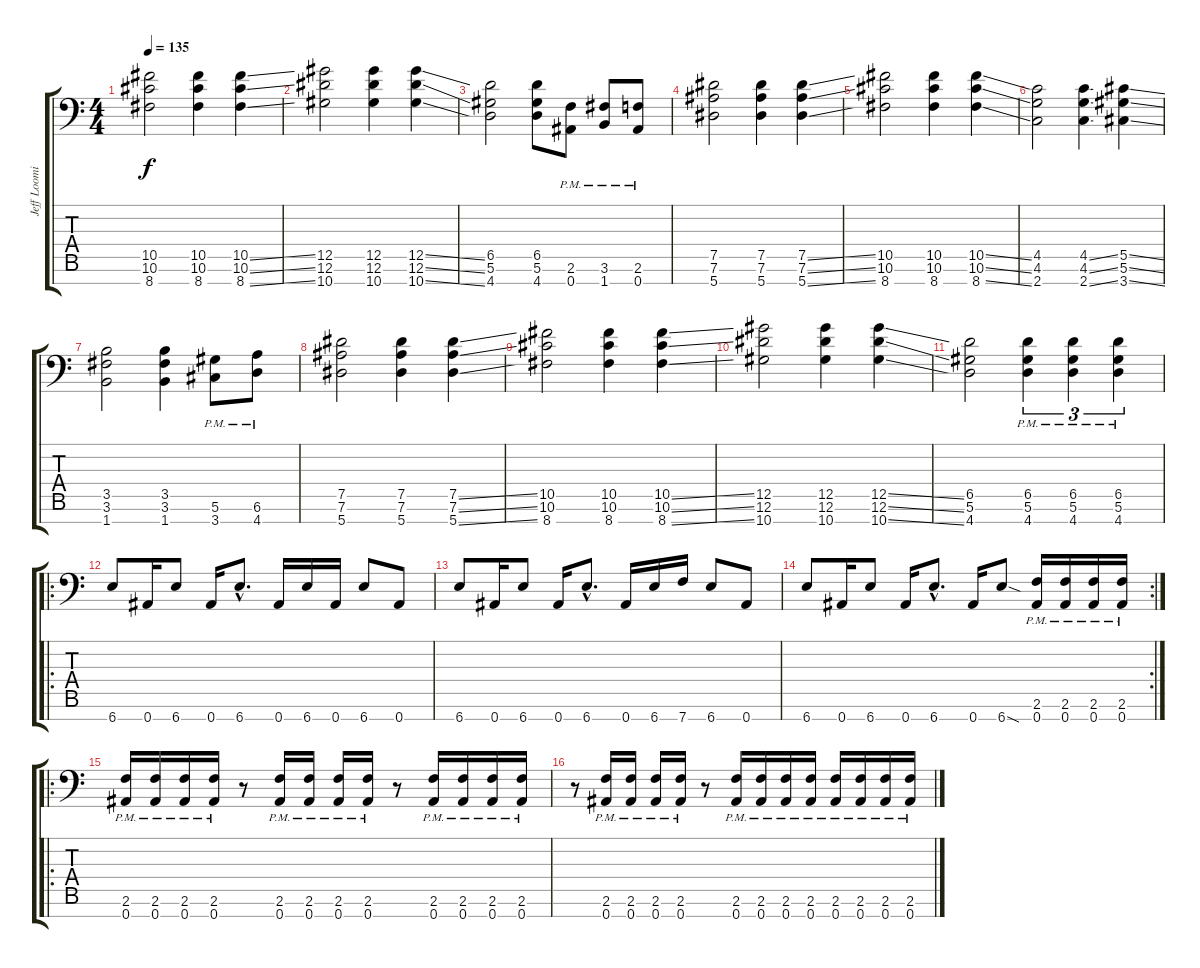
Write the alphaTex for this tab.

\track ("Jeff Loomis Rhythm" "Jeff Loomi") {instrument distortionguitar}
\staff {score tabs}
\tuning (Eb4 Bb3 Gb3 Db3 Ab2 Eb2 Bb1) {hide}
\ts (4 4)
\tempo 135
\clef f4
\ks c
(10.5 10.6 8.7).2{dy f} (10.5 10.6 8.7).4 (10.5{ss} 10.6{ss} 8.7{ss}).4 |
(12.5 12.6 10.7).2 (12.5 12.6 10.7).4 (12.5{ss} 12.6{ss} 10.7{ss}).4 |
(6.5 5.6 4.7).2 (6.5 5.6 4.7).8 (2.6{pm} 0.7{pm}).8 (3.6{pm} 1.7{pm}).8 (2.6{pm} 0.7{pm}).8 |
(7.5 7.6 5.7).2 (7.5 7.6 5.7).4 (7.5{ss} 7.6{ss} 5.7{ss}).4 |
(10.5 10.6 8.7).2 (10.5 10.6 8.7).4 (10.5{ss} 10.6{ss} 8.7{ss}).4 |
(4.5 4.6 2.7).2 (4.5{ss} 4.6{ss} 2.7{ss}).4 (5.5{ss} 5.6{ss} 3.7{ss}).4 |
(3.5 3.6 1.7).2 (3.5 3.6 1.7).4 (5.6{pm} 3.7{pm}).8 (6.6{pm} 4.7{pm}).8 |
(7.5 7.6 5.7).2 (7.5 7.6 5.7).4 (7.5{ss} 7.6{ss} 5.7{ss}).4 |
(10.5 10.6 8.7).2 (10.5 10.6 8.7).4 (10.5{ss} 10.6{ss} 8.7{ss}).4 |
(12.5 12.6 10.7).2 (12.5 12.6 10.7).4 (12.5{ss} 12.6{ss} 10.7{ss}).4 |
(6.5 5.6 4.7).2 (6.5{pm} 5.6{pm} 4.7{pm}).4{tu (3 2)} (6.5{pm} 5.6{pm} 4.7{pm}).4{tu (3 2)} (6.5{pm} 5.6{pm} 4.7{pm}).4{tu (3 2)} |
\ro
6.7.8 0.7.16 6.7.8 0.7.16 6.7{hac}.8{d} 0.7.16 6.7.16 0.7.16 6.7.8 0.7.8 |
6.7.8 0.7.16 6.7.8 0.7.16 6.7{hac}.8{d} 0.7.16 6.7.16 7.7.16 6.7.8 0.7.8 |
\rc 2
6.7.8 0.7.16 6.7.8 0.7.16 6.7{hac}.8{d} 0.7.16 6.7{sod}.8 (2.6{pm} 0.7{pm}).16 (2.6{pm} 0.7{pm}).16 (2.6{pm} 0.7{pm}).16 (2.6{pm} 0.7{pm}).16 |
\ro
(2.6{pm} 0.7{pm}).16 (2.6{pm} 0.7{pm}).16 (2.6{pm} 0.7{pm}).16 (2.6{pm} 0.7{pm}).16 r.8 (2.6{pm} 0.7{pm}).16 (2.6{pm} 0.7{pm}).16 (2.6{pm} 0.7{pm}).16 (2.6{pm} 0.7{pm}).16 r.8 (2.6{pm} 0.7{pm}).16 (2.6{pm} 0.7{pm}).16 (2.6{pm} 0.7{pm}).16 (2.6{pm} 0.7{pm}).16 |
r.8 (2.6{pm} 0.7{pm}).16 (2.6{pm} 0.7{pm}).16 (2.6{pm} 0.7{pm}).16 (2.6{pm} 0.7{pm}).16 r.8 (2.6{pm} 0.7{pm}).16 (2.6{pm} 0.7{pm}).16 (2.6{pm} 0.7{pm}).16 (2.6{pm} 0.7{pm}).16 (2.6{pm} 0.7{pm}).16 (2.6{pm} 0.7{pm}).16 (2.6{pm} 0.7{pm}).16 (2.6{pm} 0.7{pm}).16
